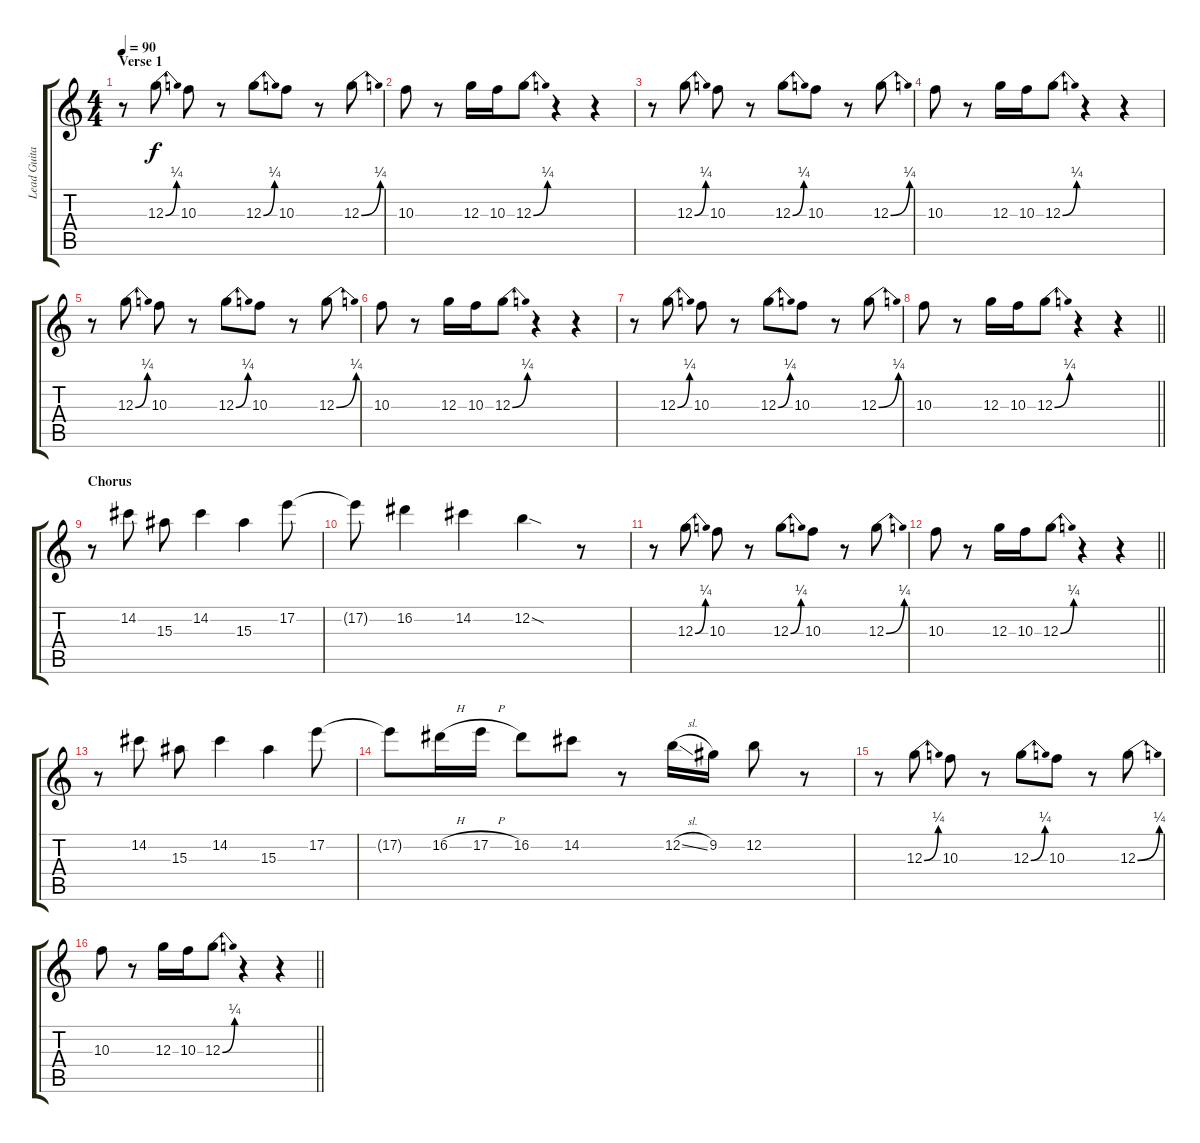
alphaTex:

\track ("Lead Guitar" "Lead Guita") {instrument distortionguitar}
\staff {score tabs}
\tuning (E4 B3 G3 D3 A2 E2) {hide}
\ts (4 4)
\section ("" "Verse 1")
\tempo 90
\clef g2
\ks c
r.8{dy f} 12.3{be (bend 0 0 60 1)}.8 10.3.8 r.8 12.3{be (bend 0 0 60 1)}.8 10.3.8 r.8 12.3{be (bend 0 0 60 1)}.8 |
10.3.8 r.8 12.3.16 10.3.16 12.3{be (bend 0 0 60 1)}.8 r.4 r.4 |
r.8 12.3{be (bend 0 0 60 1)}.8 10.3.8 r.8 12.3{be (bend 0 0 60 1)}.8 10.3.8 r.8 12.3{be (bend 0 0 60 1)}.8 |
10.3.8 r.8 12.3.16 10.3.16 12.3{be (bend 0 0 60 1)}.8 r.4 r.4 |
r.8 12.3{be (bend 0 0 60 1)}.8 10.3.8 r.8 12.3{be (bend 0 0 60 1)}.8 10.3.8 r.8 12.3{be (bend 0 0 60 1)}.8 |
10.3.8 r.8 12.3.16 10.3.16 12.3{be (bend 0 0 60 1)}.8 r.4 r.4 |
r.8 12.3{be (bend 0 0 60 1)}.8 10.3.8 r.8 12.3{be (bend 0 0 60 1)}.8 10.3.8 r.8 12.3{be (bend 0 0 60 1)}.8 |
\barLineRight lightlight
10.3.8 r.8 12.3.16 10.3.16 12.3{be (bend 0 0 60 1)}.8 r.4 r.4 |
\section ("" "Chorus")
r.8 14.2.8 15.3.8 14.2.4 15.3.4 17.2.8 |
17.2{t}.8 16.2.4 14.2.4 12.2{sod}.4 r.8 |
r.8 12.3{be (bend 0 0 60 1)}.8 10.3.8 r.8 12.3{be (bend 0 0 60 1)}.8 10.3.8 r.8 12.3{be (bend 0 0 60 1)}.8 |
\barLineRight lightlight
10.3.8 r.8 12.3.16 10.3.16 12.3{be (bend 0 0 60 1)}.8 r.4 r.4 |
r.8 14.2.8 15.3.8 14.2.4 15.3.4 17.2.8 |
17.2{t}.8 16.2{h}.16 17.2{h}.16 16.2.8 14.2.8 r.8 12.2{sl}.16 9.2.16 12.2.8 r.8 |
r.8 12.3{be (bend 0 0 60 1)}.8 10.3.8 r.8 12.3{be (bend 0 0 60 1)}.8 10.3.8 r.8 12.3{be (bend 0 0 60 1)}.8 |
\barLineRight lightlight
10.3.8 r.8 12.3.16 10.3.16 12.3{be (bend 0 0 60 1)}.8 r.4 r.4
